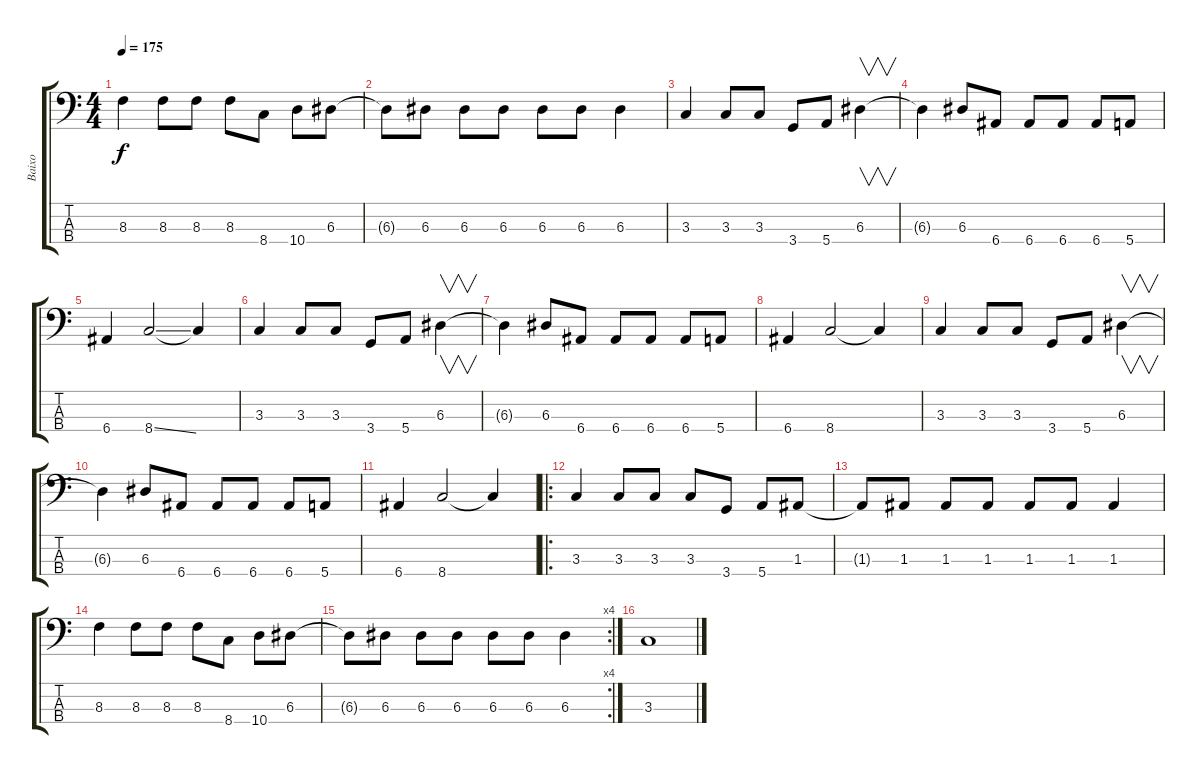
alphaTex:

\track ("Baixo" "Baixo") {instrument electricbassfinger}
\staff {score tabs}
\tuning (G2 D2 A1 E1) {hide}
\ts (4 4)
\tempo 175
\clef f4
\ks c
8.3.4{dy f} 8.3.8 8.3.8 8.3.8 8.4.8 10.4.8 6.3.8 |
6.3{t}.8 6.3.8 6.3.8 6.3.8 6.3.8 6.3.8 6.3.4 |
3.3.4 3.3.8 3.3.8 3.4.8 5.4.8 6.3.4{v} |
6.3{t}.4 6.3.8 6.4.8 6.4.8 6.4.8 6.4.8 5.4.8 |
6.4.4 8.4{ss}.2 8.4{t}.4 |
3.3.4 3.3.8 3.3.8 3.4.8 5.4.8 6.3.4{v} |
6.3{t}.4 6.3.8 6.4.8 6.4.8 6.4.8 6.4.8 5.4.8 |
6.4.4 8.4.2 8.4{t}.4 |
3.3.4 3.3.8 3.3.8 3.4.8 5.4.8 6.3.4{v} |
6.3{t}.4 6.3.8 6.4.8 6.4.8 6.4.8 6.4.8 5.4.8 |
6.4.4 8.4.2 8.4{t}.4 |
\ro
3.3.4 3.3.8 3.3.8 3.3.8 3.4.8 5.4.8 1.3.8 |
1.3{t}.8 1.3.8 1.3.8 1.3.8 1.3.8 1.3.8 1.3.4 |
8.3.4 8.3.8 8.3.8 8.3.8 8.4.8 10.4.8 6.3.8 |
\rc 4
6.3{t}.8 6.3.8 6.3.8 6.3.8 6.3.8 6.3.8 6.3.4 |
3.3.1
